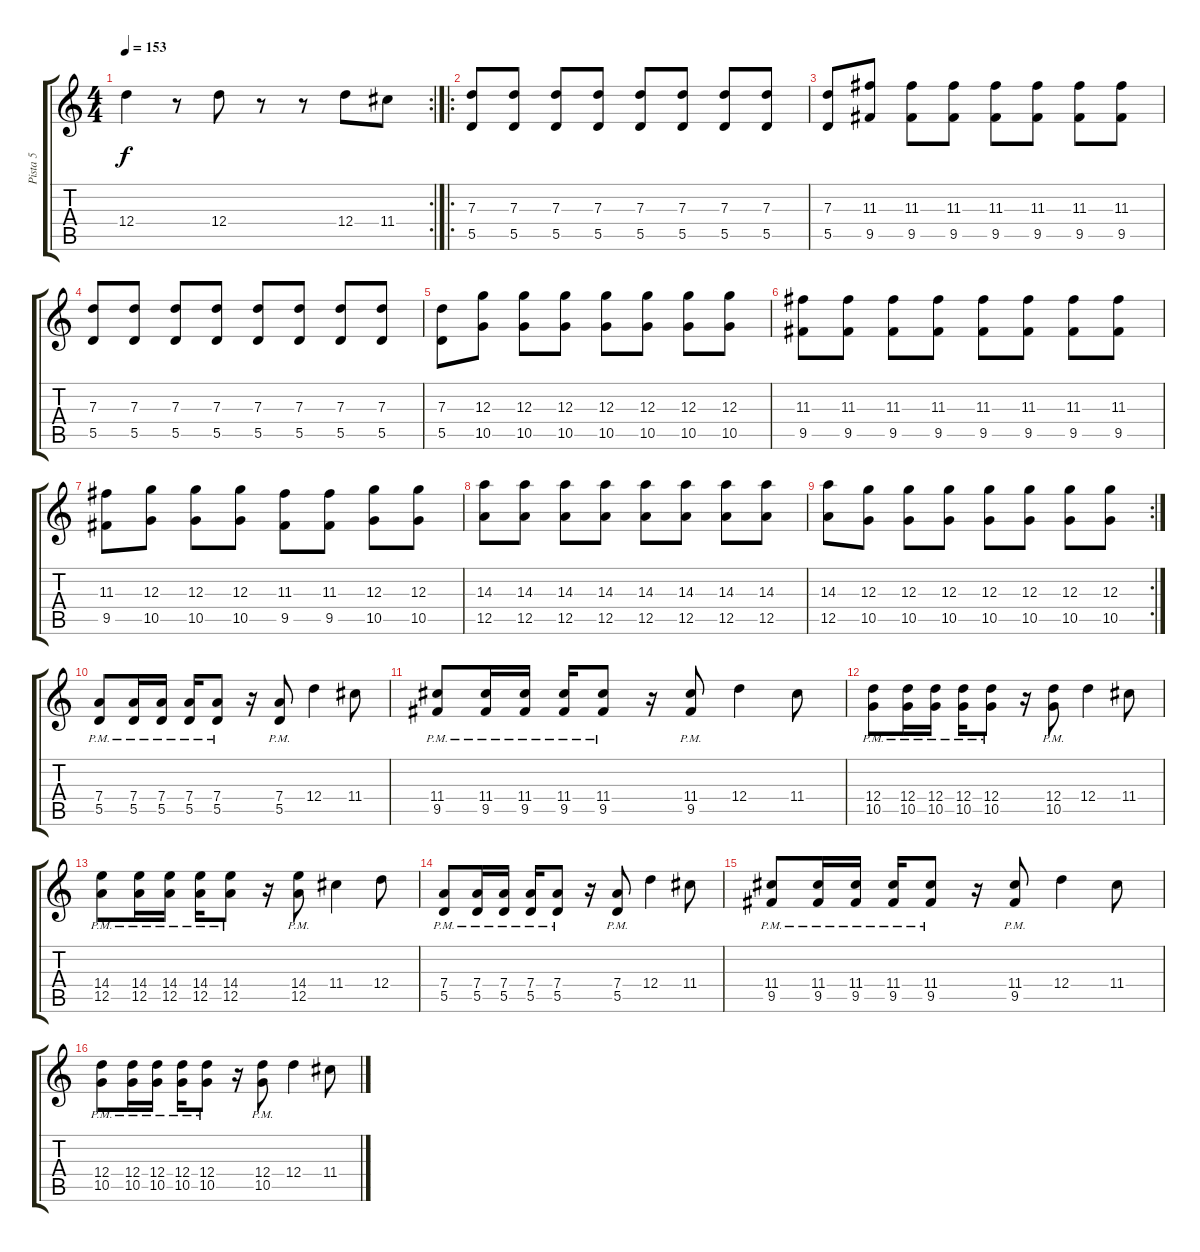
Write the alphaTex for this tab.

\track ("Pista 5" "Pista 5") {instrument distortionguitar}
\staff {score tabs}
\tuning (E4 B3 G3 D3 A2 E2) {hide}
\rc 2
\ts (4 4)
\tempo 153
\clef g2
\ks c
12.4.4{dy f} r.8 12.4.8 r.8 r.8 12.4.8 11.4.8 |
\ro
(7.3 5.5).8 (7.3 5.5).8 (7.3 5.5).8 (7.3 5.5).8 (7.3 5.5).8 (7.3 5.5).8 (7.3 5.5).8 (7.3 5.5).8 |
(7.3 5.5).8 (11.3 9.5).8 (11.3 9.5).8 (11.3 9.5).8 (11.3 9.5).8 (11.3 9.5).8 (11.3 9.5).8 (11.3 9.5).8 |
(7.3 5.5).8 (7.3 5.5).8 (7.3 5.5).8 (7.3 5.5).8 (7.3 5.5).8 (7.3 5.5).8 (7.3 5.5).8 (7.3 5.5).8 |
(7.3 5.5).8 (12.3 10.5).8 (12.3 10.5).8 (12.3 10.5).8 (12.3 10.5).8 (12.3 10.5).8 (12.3 10.5).8 (12.3 10.5).8 |
(11.3 9.5).8 (11.3 9.5).8 (11.3 9.5).8 (11.3 9.5).8 (11.3 9.5).8 (11.3 9.5).8 (11.3 9.5).8 (11.3 9.5).8 |
(11.3 9.5).8 (12.3 10.5).8 (12.3 10.5).8 (12.3 10.5).8 (11.3 9.5).8 (11.3 9.5).8 (12.3 10.5).8 (12.3 10.5).8 |
(14.3 12.5).8 (14.3 12.5).8 (14.3 12.5).8 (14.3 12.5).8 (14.3 12.5).8 (14.3 12.5).8 (14.3 12.5).8 (14.3 12.5).8 |
\rc 2
(14.3 12.5).8 (12.3 10.5).8 (12.3 10.5).8 (12.3 10.5).8 (12.3 10.5).8 (12.3 10.5).8 (12.3 10.5).8 (12.3 10.5).8 |
(7.4{pm} 5.5{pm}).8 (7.4{pm} 5.5{pm}).16 (7.4{pm} 5.5{pm}).16 (7.4{pm} 5.5{pm}).16 (7.4{pm} 5.5{pm}).8 r.16 (7.4{pm} 5.5{pm}).8 12.4.4 11.4.8 |
(11.4{pm} 9.5).8 (11.4{pm} 9.5{pm}).16 (11.4{pm} 9.5{pm}).16 (11.4{pm} 9.5{pm}).16 (11.4{pm} 9.5{pm}).8 r.16 (11.4{pm} 9.5{pm}).8 12.4.4 11.4.8 |
(12.4{pm} 10.5).8 (12.4{pm} 10.5{pm}).16 (12.4{pm} 10.5{pm}).16 (12.4{pm} 10.5{pm}).16 (12.4{pm} 10.5{pm}).8 r.16 (12.4{pm} 10.5{pm}).8 12.4.4 11.4.8 |
(14.4{pm} 12.5).8 (14.4{pm} 12.5{pm}).16 (14.4{pm} 12.5{pm}).16 (14.4{pm} 12.5{pm}).16 (14.4{pm} 12.5{pm}).8 r.16 (14.4{pm} 12.5{pm}).8 11.4.4 12.4.8 |
(7.4{pm} 5.5{pm}).8 (7.4{pm} 5.5{pm}).16 (7.4{pm} 5.5{pm}).16 (7.4{pm} 5.5{pm}).16 (7.4{pm} 5.5{pm}).8 r.16 (7.4{pm} 5.5{pm}).8 12.4.4 11.4.8 |
(11.4{pm} 9.5).8 (11.4{pm} 9.5{pm}).16 (11.4{pm} 9.5{pm}).16 (11.4{pm} 9.5{pm}).16 (11.4{pm} 9.5{pm}).8 r.16 (11.4{pm} 9.5{pm}).8 12.4.4 11.4.8 |
(12.4{pm} 10.5).8 (12.4{pm} 10.5{pm}).16 (12.4{pm} 10.5{pm}).16 (12.4{pm} 10.5{pm}).16 (12.4{pm} 10.5{pm}).8 r.16 (12.4{pm} 10.5{pm}).8 12.4.4 11.4.8
